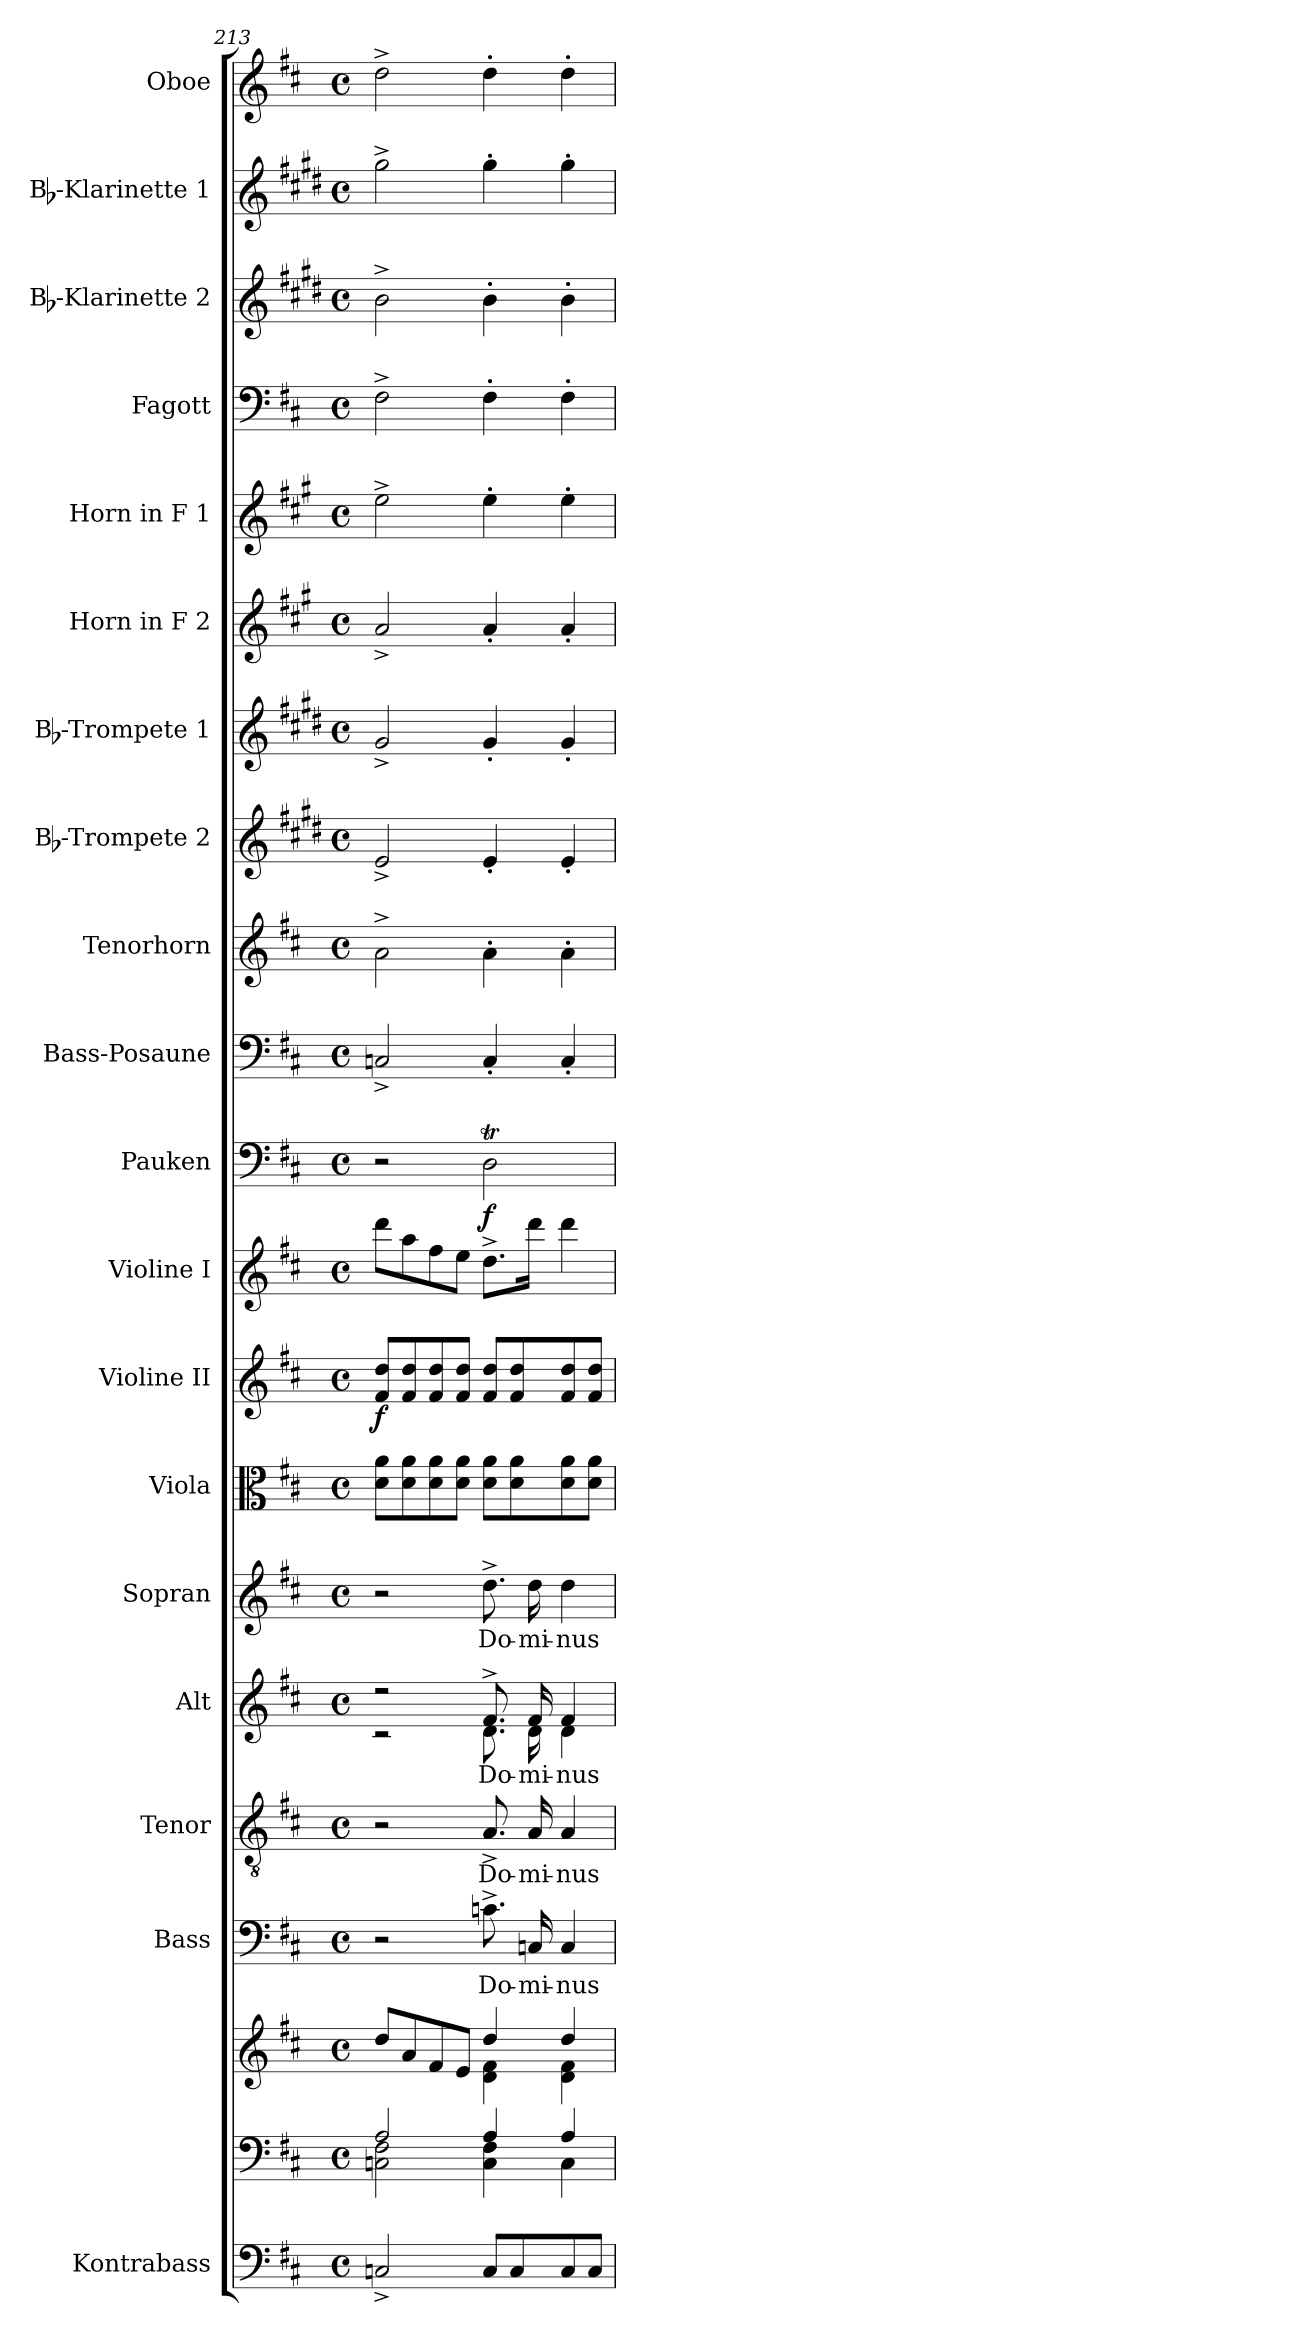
**kern	**kern	**kern	**kern	**text	**kern	**text	**kern	**text	**kern	**text	**kern	**kern	**dynam	**kern	**kern	**dynam	**kern	**kern	**kern	**kern	**kern	**kern	**kern	**kern	**kern	**kern
*part20	*part19	*part19	*part18	*part18	*part17	*part17	*part16	*part16	*part15	*part15	*part14	*part13	*part13	*part12	*part11	*part11	*part10	*part9	*part8	*part7	*part6	*part5	*part4	*part3	*part2	*part1
*staff21	*staff20	*staff19	*staff18	*staff18	*staff17	*staff17	*staff16	*staff16	*staff15	*staff15	*staff14	*staff13	*staff13	*staff12	*staff11	*staff11	*staff10	*staff9	*staff8	*staff7	*staff6	*staff5	*staff4	*staff3	*staff2	*staff1
*I"Kontrabass	*	*	*I"Bass	*	*I"Tenor	*	*I"Alt	*	*I"Sopran	*	*I"Viola	*I"Violine II	*	*I"Violine I	*I"Pauken	*	*I"Bass-Posaune	*I"Tenorhorn	*I"Bb-Trompete 2	*I"Bb-Trompete 1	*I"Horn in F 2	*I"Horn in F 1	*I"Fagott	*I"Bb-Klarinette 2	*I"Bb-Klarinette 1	*I"Oboe
*I'Kb.	*	*	*I'B.	*	*I'T.	*	*I'A.	*	*I'S.	*	*I'Vla.	*I'Vl. II	*	*I'Vl. I	*I'Pk.	*	*I'B. Pos.	*I'T. Hrn.	*I'Bb Trp. 2	*I'Bb Trp. 1	*	*	*I'Fg.	*I'Bb Kl. 2	*I'Bb Kl. 1	*I'Ob.
*clefF4	*clefF4	*clefG2	*clefF4	*	*clefGv2	*	*clefG2	*	*clefG2	*	*clefC3	*clefG2	*	*clefG2	*clefF4	*	*clefF4	*clefG2	*clefG2	*clefG2	*clefG2	*clefG2	*clefF4	*clefG2	*clefG2	*clefG2
*ITrd7c12	*	*	*	*	*	*	*	*	*	*	*	*	*	*	*	*	*	*ITrd8c14	*ITrd1c2	*ITrd1c2	*ITrd4c7	*ITrd4c7	*	*ITrd1c2	*ITrd1c2	*
*k[f#c#]	*k[f#c#]	*k[f#c#]	*k[f#c#]	*	*k[f#c#]	*	*k[f#c#]	*	*k[f#c#]	*	*k[f#c#]	*k[f#c#]	*	*k[f#c#]	*k[f#c#]	*	*k[f#c#]	*k[f#c#]	*k[f#c#]	*k[f#c#]	*k[f#c#]	*k[f#c#]	*k[f#c#]	*k[f#c#]	*k[f#c#]	*k[f#c#]
*D:	*D:	*D:	*D:	*	*D:	*	*D:	*	*D:	*	*D:	*D:	*	*D:	*D:	*	*D:	*D:	*D:	*D:	*D:	*D:	*D:	*D:	*D:	*D:
*M4/4	*M4/4	*M4/4	*M4/4	*	*M4/4	*	*M4/4	*	*M4/4	*	*M4/4	*M4/4	*	*M4/4	*M4/4	*	*M4/4	*M4/4	*M4/4	*M4/4	*M4/4	*M4/4	*M4/4	*M4/4	*M4/4	*M4/4
*met(c)	*met(c)	*met(c)	*met(c)	*	*met(c)	*	*met(c)	*	*met(c)	*	*met(c)	*met(c)	*	*met(c)	*met(c)	*	*met(c)	*met(c)	*met(c)	*met(c)	*met(c)	*met(c)	*met(c)	*met(c)	*met(c)	*met(c)
=213	=213	=213	=213	=213	=213	=213	=213	=213	=213	=213	=213	=213	=213	=213	=213	=213	=213	=213	=213	=213	=213	=213	=213	=213	=213	=213
*	*^	*^	*	*	*	*	*^	*	*	*	*	*	*	*	*	*	*	*	*	*	*	*	*	*	*	*
!	!	!	!	!	!	!	!	!	!	!	!	!	!	!	!	!LO:DY:b	!	!	!	!	!	!	!	!	!	!	!	!	!
2CCn^</	2A/	2Cn\ 2F#\	8dd/L	2ryy	2r	.	2r	.	2r	2r	.	2r	.	8d\ 8a\L	8f#/ 8dd/L	f	8ddd\L	2r	.	2Cn^</	2A^>\	2d^</	2f#^</	2d^</	2a^>\	2F#^>\	2a^>\	2ff#^>\	2dd^>\
.	.	.	8a/	.	.	.	.	.	.	.	.	.	.	8d\ 8a\	8f#/ 8dd/	.	8aa\	.	.	.	.	.	.	.	.	.	.	.	.
.	.	.	8f#/	.	.	.	.	.	.	.	.	.	.	8d\ 8a\	8f#/ 8dd/	.	8ff#\	.	.	.	.	.	.	.	.	.	.	.	.
.	.	.	8e/J	.	.	.	.	.	.	.	.	.	.	8d\ 8a\J	8f#/ 8dd/J	.	8ee\J	.	.	.	.	.	.	.	.	.	.	.	.
!	!	!	!	!	!	!LO:LY:b	!	!LO:LY:b	!	!	!LO:LY:b	!	!LO:LY:b	!	!	!	!	!	!LO:DY:b	!	!	!	!	!	!	!	!	!	!
8CC/L	4A/	4C\ 4F#\	4dd/	4d\ 4f#\	8.cn^>\	Do-	8.A^>/	Do-	8.f#^>/	8.d\	Do-	8.dd^>\	Do-	8d\ 8a\L	8f#/ 8dd/L	.	8.dd^>\L	2DT\	f	4C'</	4A'>\	4d'</	4f#'</	4d'</	4a'>\	4F#'>\	4a'>\	4ff#'>\	4dd'>\
8CC/	.	.	.	.	.	.	.	.	.	.	.	.	.	8d\ 8a\	8f#/ 8dd/	.	.	.	.	.	.	.	.	.	.	.	.	.	.
!	!	!	!	!	!	!LO:LY:b	!	!LO:LY:b	!	!	!LO:LY:b	!	!LO:LY:b	!	!	!	!	!	!	!	!	!	!	!	!	!	!	!	!
.	.	.	.	.	16Cn/	-mi-	16A/	-mi-	16f#/	16d\	-mi-	16dd\	-mi-	.	.	.	16ddd\Jk	.	.	.	.	.	.	.	.	.	.	.	.
!	!	!	!	!	!	!LO:LY:b	!	!LO:LY:b	!	!	!LO:LY:b	!	!LO:LY:b	!	!	!	!	!	!	!	!	!	!	!	!	!	!	!	!
8CC/	4A/	4C\	4dd/	4d\ 4f#\	4C/	-nus	4A/	-nus	4f#/	4d\	-nus	4dd\	-nus	8d\ 8a\	8f#/ 8dd/	.	4ddd\	.	.	4C'</	4A'>\	4d'</	4f#'</	4d'</	4a'>\	4F#'>\	4a'>\	4ff#'>\	4dd'>\
8CC/J	.	.	.	.	.	.	.	.	.	.	.	.	.	8d\ 8a\J	8f#/ 8dd/J	.	.	.	.	.	.	.	.	.	.	.	.	.	.
*	*v	*v	*	*	*	*	*	*	*v	*v	*	*	*	*	*	*	*	*	*	*	*	*	*	*	*	*	*	*	*
*	*	*v	*v	*	*	*	*	*	*	*	*	*	*	*	*	*	*	*	*	*	*	*	*	*	*	*	*
=	=	=	=	=	=	=	=	=	=	=	=	=	=	=	=	=	=	=	=	=	=	=	=	=	=	=
*-	*-	*-	*-	*-	*-	*-	*-	*-	*-	*-	*-	*-	*-	*-	*-	*-	*-	*-	*-	*-	*-	*-	*-	*-	*-	*-
